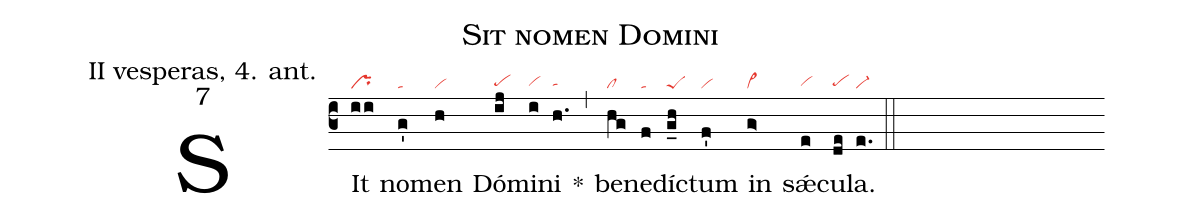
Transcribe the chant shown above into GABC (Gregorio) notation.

name: Sit nomen Domini;
office-part: II vesperas, 4. ant.;
mode: 7;
nabc-lines: 1;
%%
(c3)
SIt(i/i|pr) no(g'|ta)men(h|vi) Dó(ij|pehg)mi(i|vihg)ni(h.|tahg) *(,)
be(hg|cl)ne(f|ta)díc(g_h|peS)tum(f'|vi) in(g>|vi>) sǽ(e|vihg)cu(de|pehg)la.(e.|vi-) (::)
